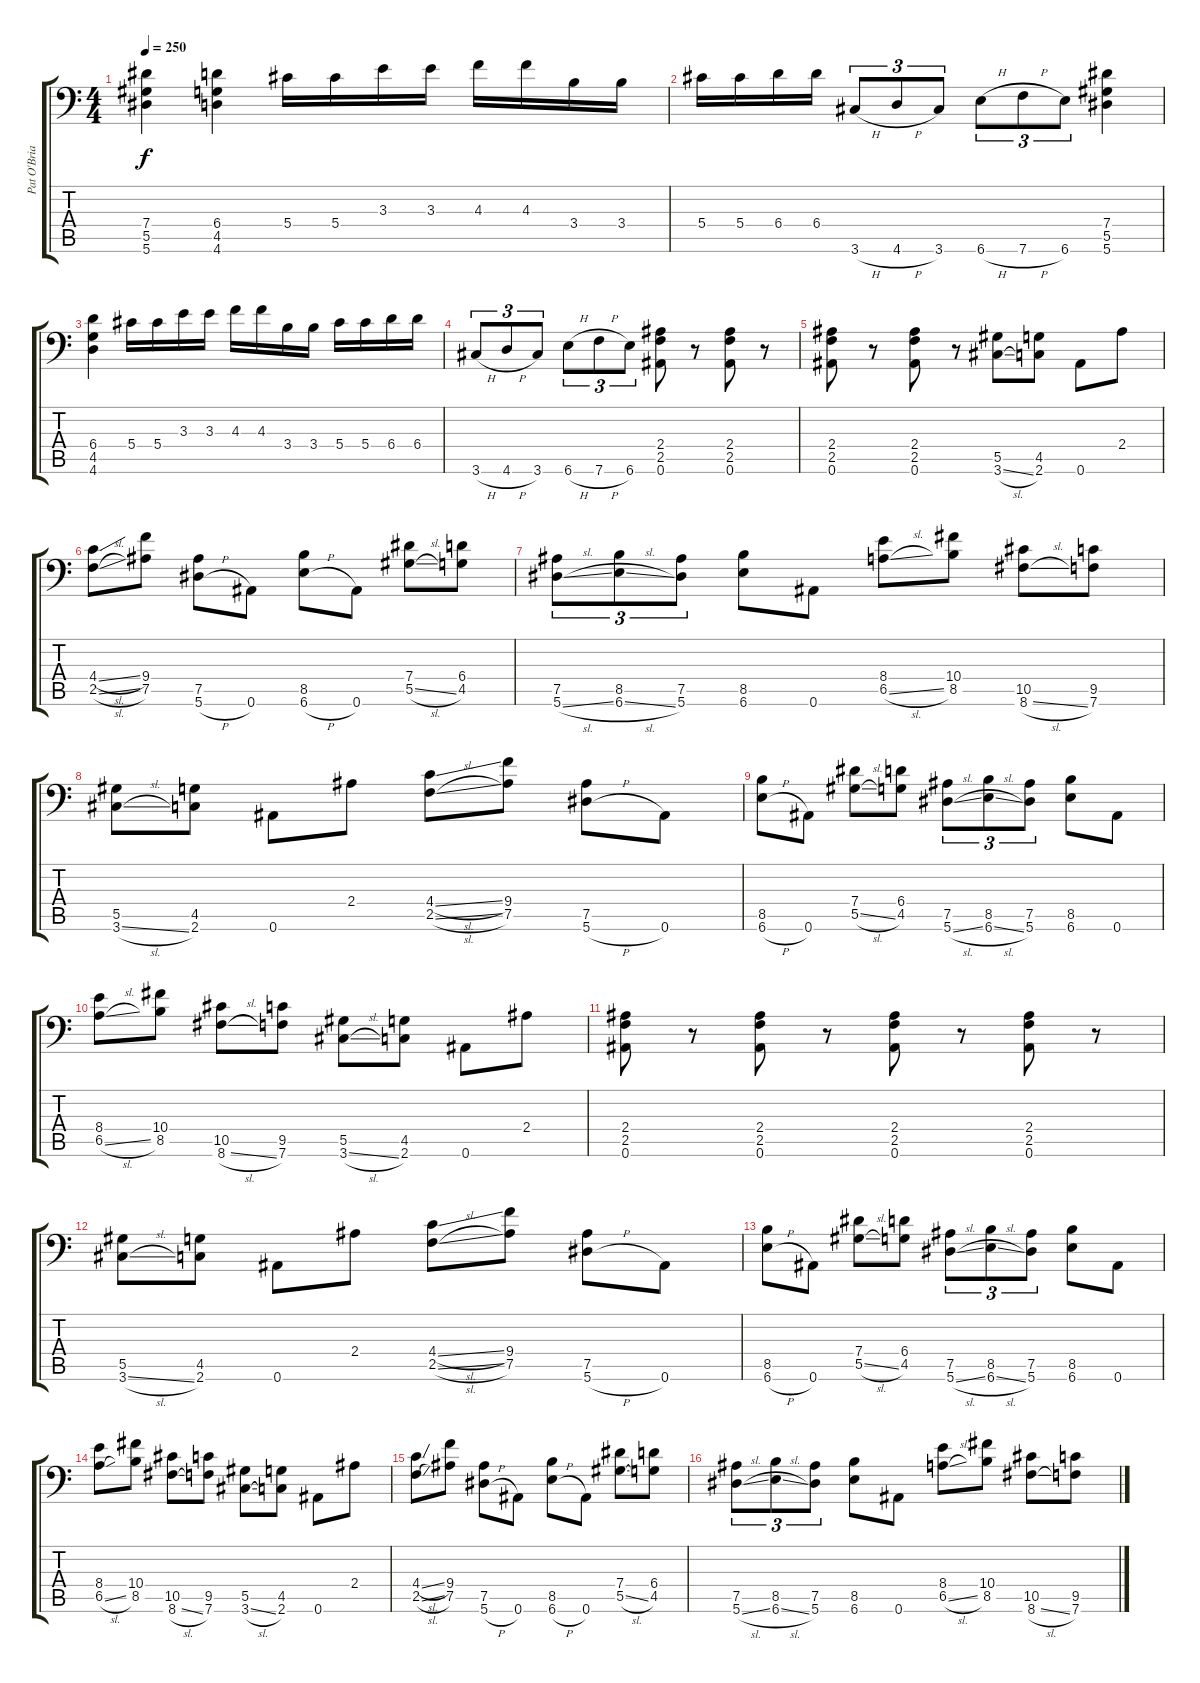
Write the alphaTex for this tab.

\track ("Pat O'Brian" "Pat O'Bria") {instrument distortionguitar}
\staff {score tabs}
\tuning (Bb3 F3 Db3 Ab2 Eb2 Bb1) {hide}
\ts (4 4)
\tempo 250
\clef f4
\ks c
(7.4 5.5 5.6).4{dy f} (6.4 4.5 4.6).4 5.4.16 5.4.16 3.3.16 3.3.16 4.3.16 4.3.16 3.4.16 3.4.16 |
5.4.16 5.4.16 6.4.16 6.4.16 3.6{h}.8{tu (3 2)} 4.6{h}.8{tu (3 2)} 3.6.8{tu (3 2)} 6.6{h}.8{tu (3 2)} 7.6{h}.8{tu (3 2)} 6.6.8{tu (3 2)} (7.4 5.5 5.6).4 |
(6.4 4.5 4.6).4 5.4.16 5.4.16 3.3.16 3.3.16 4.3.16 4.3.16 3.4.16 3.4.16 5.4.16 5.4.16 6.4.16 6.4.16 |
3.6{h}.8{tu (3 2)} 4.6{h}.8{tu (3 2)} 3.6.8{tu (3 2)} 6.6{h}.8{tu (3 2)} 7.6{h}.8{tu (3 2)} 6.6.8{tu (3 2)} (2.4 2.5 0.6).8 r.8 (2.4 2.5 0.6).8 r.8 |
(2.4 2.5 0.6).8 r.8 (2.4 2.5 0.6).8 r.8 (5.5 3.6{sl}).8 (4.5 2.6).8 0.6.8 2.4.8 |
(4.4{sl} 2.5{sl}).8 (9.4 7.5).8 (7.5 5.6{h}).8 0.6.8 (8.5 6.6{h}).8 0.6.8 (7.4 5.5{sl}).8 (6.4 4.5).8 |
(7.5 5.6{sl}).8{tu (3 2)} (8.5 6.6{sl}).8{tu (3 2)} (7.5 5.6).8{tu (3 2)} (8.5 6.6).8 0.6.8 (8.4 6.5{sl}).8 (10.4 8.5).8 (10.5 8.6{sl}).8 (9.5 7.6).8 |
(5.5 3.6{sl}).8 (4.5 2.6).8 0.6.8 2.4.8 (4.4{sl} 2.5{sl}).8 (9.4 7.5).8 (7.5 5.6{h}).8 0.6.8 |
(8.5 6.6{h}).8 0.6.8 (7.4 5.5{sl}).8 (6.4 4.5).8 (7.5 5.6{sl}).8{tu (3 2)} (8.5 6.6{sl}).8{tu (3 2)} (7.5 5.6).8{tu (3 2)} (8.5 6.6).8 0.6.8 |
(8.4 6.5{sl}).8 (10.4 8.5).8 (10.5 8.6{sl}).8 (9.5 7.6).8 (5.5 3.6{sl}).8 (4.5 2.6).8 0.6.8 2.4.8 |
(2.4 2.5 0.6).8 r.8 (2.4 2.5 0.6).8 r.8 (2.4 2.5 0.6).8 r.8 (2.4 2.5 0.6).8 r.8 |
(5.5 3.6{sl}).8 (4.5 2.6).8 0.6.8 2.4.8 (4.4{sl} 2.5{sl}).8 (9.4 7.5).8 (7.5 5.6{h}).8 0.6.8 |
(8.5 6.6{h}).8 0.6.8 (7.4 5.5{sl}).8 (6.4 4.5).8 (7.5 5.6{sl}).8{tu (3 2)} (8.5 6.6{sl}).8{tu (3 2)} (7.5 5.6).8{tu (3 2)} (8.5 6.6).8 0.6.8 |
(8.4 6.5{sl}).8 (10.4 8.5).8 (10.5 8.6{sl}).8 (9.5 7.6).8 (5.5 3.6{sl}).8 (4.5 2.6).8 0.6.8 2.4.8 |
(4.4{sl} 2.5{sl}).8 (9.4 7.5).8 (7.5 5.6{h}).8 0.6.8 (8.5 6.6{h}).8 0.6.8 (7.4 5.5{sl}).8 (6.4 4.5).8 |
(7.5 5.6{sl}).8{tu (3 2)} (8.5 6.6{sl}).8{tu (3 2)} (7.5 5.6).8{tu (3 2)} (8.5 6.6).8 0.6.8 (8.4 6.5{sl}).8 (10.4 8.5).8 (10.5 8.6{sl}).8 (9.5 7.6).8
